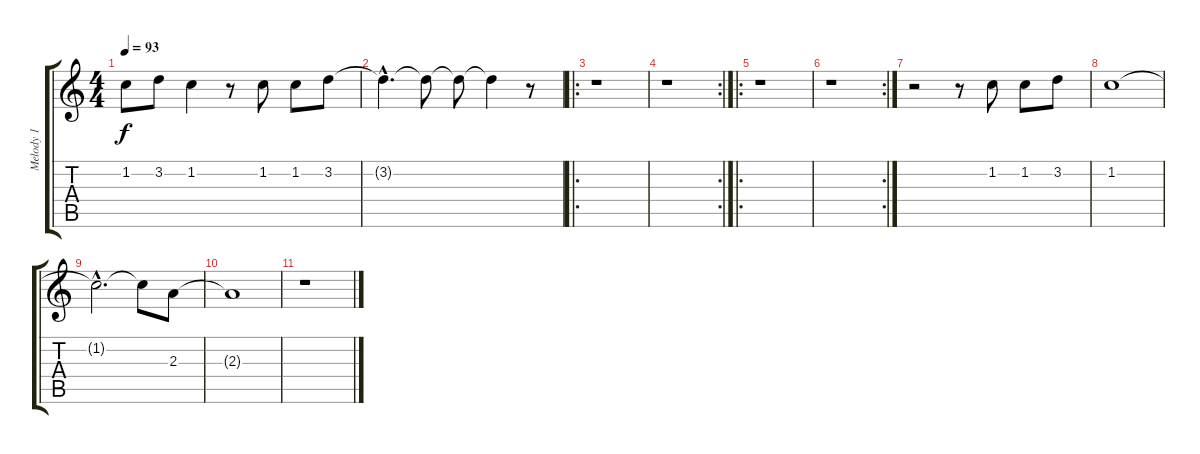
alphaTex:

\track ("Melody 1" "Melody 1") {instrument overdrivenguitar}
\staff {score tabs}
\tuning (E4 B3 G3 D3 A2 E2) {hide}
\ts (4 4)
\tempo 93
\clef g2
\ks c
1.2.8{dy f} 3.2.8 1.2.4 r.8 1.2.8 1.2.8 3.2.8 |
3.2{hac t}.4{d} 3.2{t}.8 3.2{t}.8 3.2{t}.4 r.8 |
\ro
r.1 |
\rc 2
r.1 |
\ro
r.1 |
\rc 2
r.1 |
r.2 r.8 1.2.8 1.2.8 3.2.8 |
1.2.1 |
1.2{hac t}.2{d} 1.2{t}.8 2.3.8 |
2.3{t}.1 |
r.1
